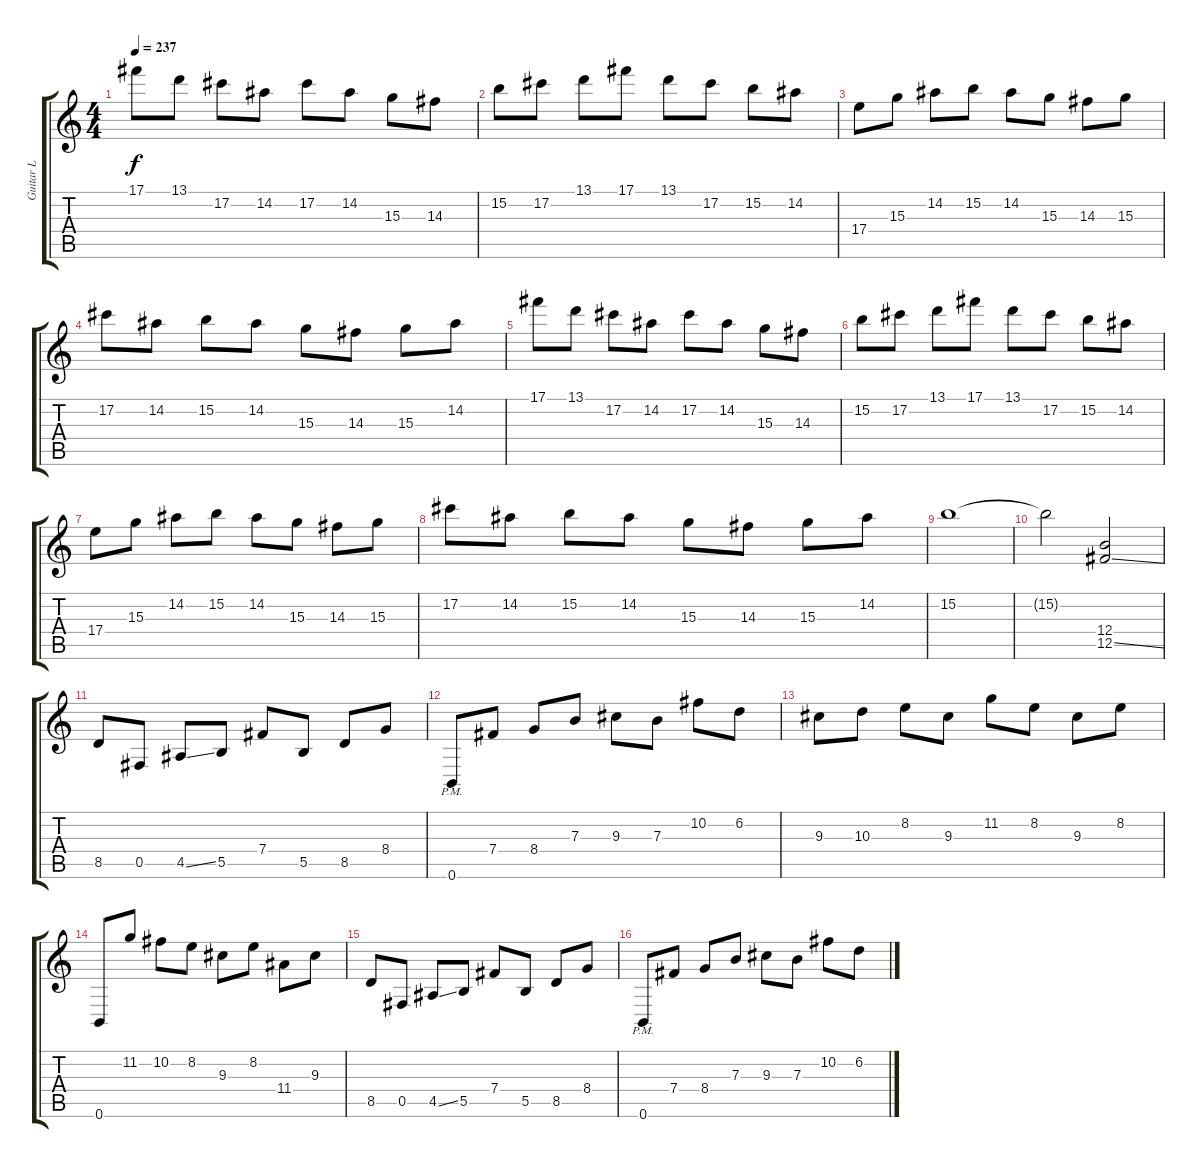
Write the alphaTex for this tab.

\track ("Guitar L" "Guitar L") {instrument distortionguitar}
\staff {score tabs}
\tuning (Db4 Ab3 E3 B2 Gb2 B1) {hide}
\ts (4 4)
\tempo 237
\clef g2
\ks c
17.1.8{dy f} 13.1.8 17.2.8 14.2.8 17.2.8 14.2.8 15.3.8 14.3.8 |
15.2.8 17.2.8 13.1.8 17.1.8 13.1.8 17.2.8 15.2.8 14.2.8 |
17.4.8 15.3.8 14.2.8 15.2.8 14.2.8 15.3.8 14.3.8 15.3.8 |
17.2.8 14.2.8 15.2.8 14.2.8 15.3.8 14.3.8 15.3.8 14.2.8 |
17.1.8 13.1.8 17.2.8 14.2.8 17.2.8 14.2.8 15.3.8 14.3.8 |
15.2.8 17.2.8 13.1.8 17.1.8 13.1.8 17.2.8 15.2.8 14.2.8 |
17.4.8 15.3.8 14.2.8 15.2.8 14.2.8 15.3.8 14.3.8 15.3.8 |
17.2.8 14.2.8 15.2.8 14.2.8 15.3.8 14.3.8 15.3.8 14.2.8 |
15.2.1 |
15.2{t}.2 (12.4 12.5{ss}).2 |
8.5.8 0.5.8 4.5{ss}.8 5.5.8 7.4.8 5.5.8 8.5.8 8.4.8 |
0.6{pm}.8 7.4.8 8.4.8 7.3.8 9.3.8 7.3.8 10.2.8 6.2.8 |
9.3.8 10.3.8 8.2.8 9.3.8 11.2.8 8.2.8 9.3.8 8.2.8 |
0.6.8 11.2.8 10.2.8 8.2.8 9.3.8 8.2.8 11.4.8 9.3.8 |
8.5.8 0.5.8 4.5{ss}.8 5.5.8 7.4.8 5.5.8 8.5.8 8.4.8 |
0.6{pm}.8 7.4.8 8.4.8 7.3.8 9.3.8 7.3.8 10.2.8 6.2.8
